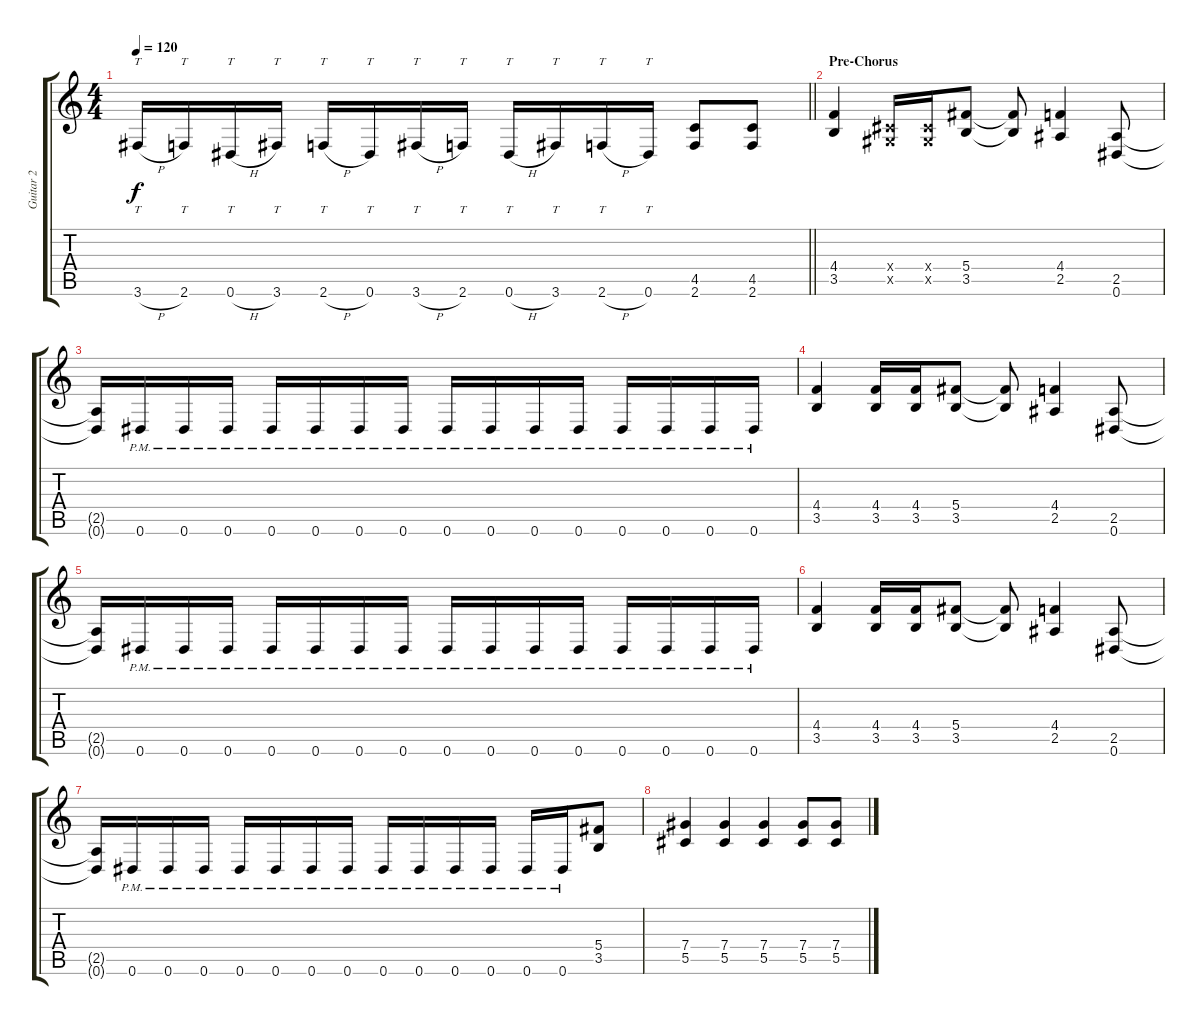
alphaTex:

\track ("Guitar 2" "Guitar 2") {instrument distortionguitar}
\staff {score tabs}
\tuning (Eb4 Bb3 Gb3 Db3 Ab2 Eb2) {hide}
\ts (4 4)
\tempo 120
\clef g2
\barLineRight lightlight
\ks c
3.6{h}.16{tt dy f} 2.6.16{tt} 0.6{h}.16{tt} 3.6.16{tt} 2.6{h}.16{tt} 0.6.16{tt} 3.6{h}.16{tt} 2.6.16{tt} 0.6{h}.16{tt} 3.6.16{tt} 2.6{h}.16{tt} 0.6.16{tt} (4.5 2.6).8 (4.5 2.6).8 |
\section ("" "Pre-Chorus")
(4.4 3.5).4 (0.4{x} 0.5{x}).16 (0.4{x} 0.5{x}).16 (5.4 3.5).8 (5.4{t} 3.5{t}).8 (4.4 2.5).4 (2.5 0.6).8 |
(2.5{t} 0.6{t}).16 0.6{pm}.16 0.6{pm}.16 0.6{pm}.16 0.6{pm}.16 0.6{pm}.16 0.6{pm}.16 0.6{pm}.16 0.6{pm}.16 0.6{pm}.16 0.6{pm}.16 0.6{pm}.16 0.6{pm}.16 0.6{pm}.16 0.6{pm}.16 0.6{pm}.16 |
(4.4 3.5).4 (4.4 3.5).16 (4.4 3.5).16 (5.4 3.5).8 (5.4{t} 3.5{t}).8 (4.4 2.5).4 (2.5 0.6).8 |
(2.5{t} 0.6{t}).16 0.6{pm}.16 0.6{pm}.16 0.6{pm}.16 0.6{pm}.16 0.6{pm}.16 0.6{pm}.16 0.6{pm}.16 0.6{pm}.16 0.6{pm}.16 0.6{pm}.16 0.6{pm}.16 0.6{pm}.16 0.6{pm}.16 0.6{pm}.16 0.6{pm}.16 |
(4.4 3.5).4 (4.4 3.5).16 (4.4 3.5).16 (5.4 3.5).8 (5.4{t} 3.5{t}).8 (4.4 2.5).4 (2.5 0.6).8 |
(2.5{t} 0.6{t}).16 0.6{pm}.16 0.6{pm}.16 0.6{pm}.16 0.6{pm}.16 0.6{pm}.16 0.6{pm}.16 0.6{pm}.16 0.6{pm}.16 0.6{pm}.16 0.6{pm}.16 0.6{pm}.16 0.6{pm}.16 0.6{pm}.16 (5.4 3.5).8 |
(7.4 5.5).4 (7.4 5.5).4 (7.4 5.5).4 (7.4 5.5).8 (7.4 5.5).8
